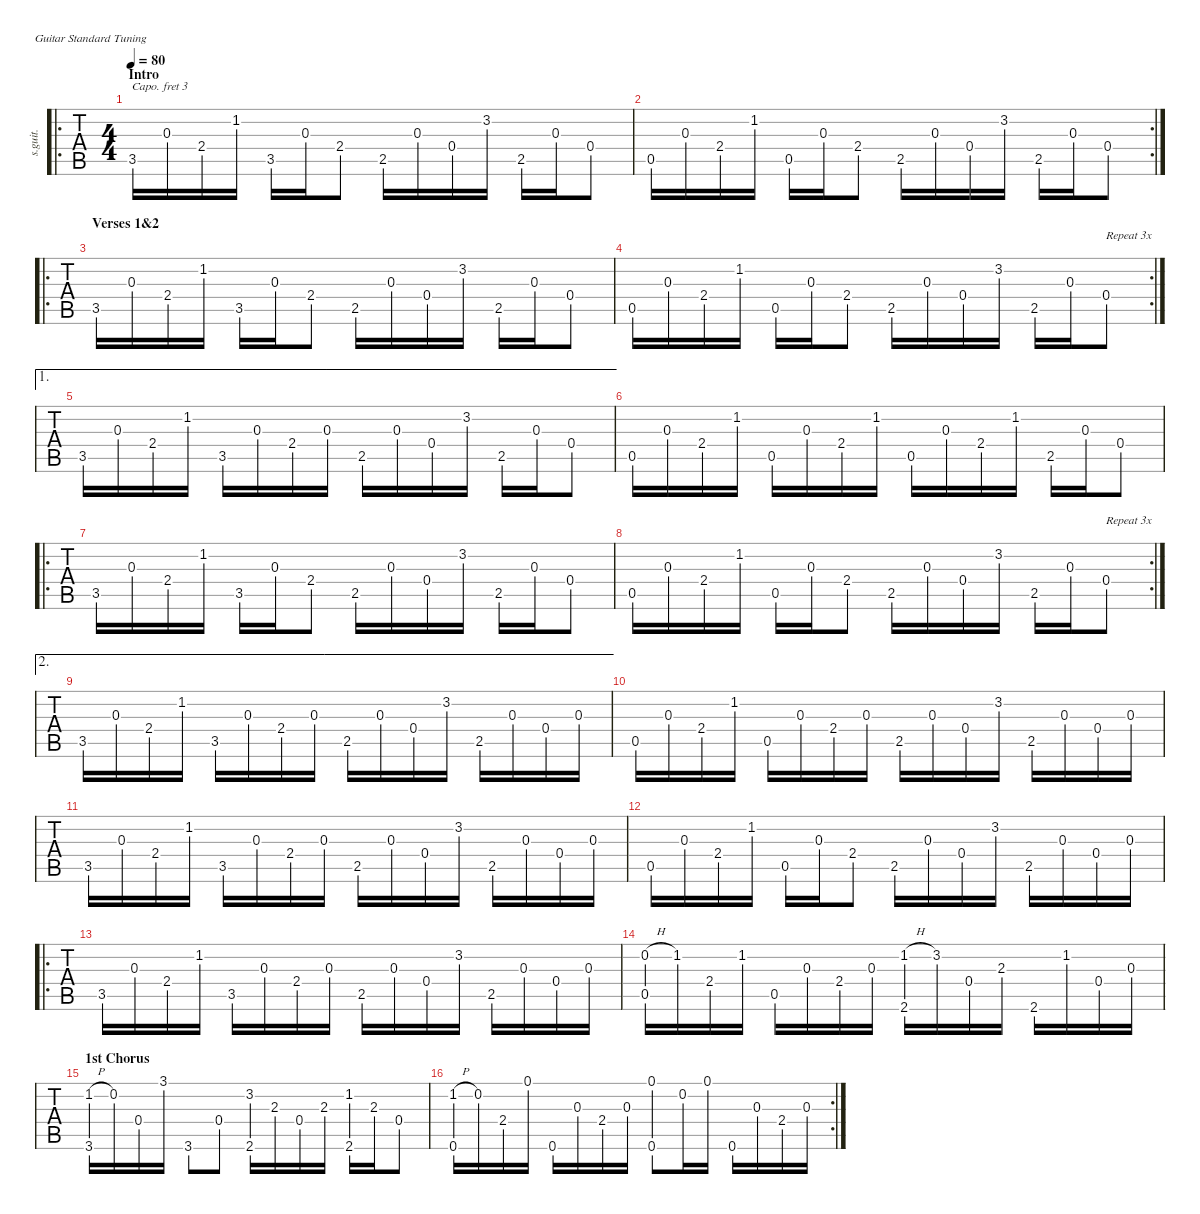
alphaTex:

\defaultSystemsLayout 4
\hideDynamics
\bracketExtendMode nobrackets
\otherSystemsTrackNameOrientation horizontal
\track ("Buckingham 1" "s.guit.") {instrument acousticguitarsteel}
\staff {tabs}
\capo 3
\tuning (E4 B3 G3 D3 A2 E2)
\ro
\ts (4 4)
\section ("" "Intro")
\tempo 80
\clef g2
\ks eb
3.5{acc b}.16{dy f instrument acousticguitarsteel} 0.3{acc b}.16 2.4{acc forcenatural}.16 1.2{acc b}.16 3.5{acc b}.16 0.3{acc b}.16 2.4{acc forcenatural}.8 2.5{acc forcenatural}.16 0.3{acc b}.16 0.4{acc forcenatural}.16 3.2{acc forcenatural}.16 2.5{acc forcenatural}.16 0.3{acc b}.16 0.4{acc forcenatural}.8 |
\rc 2
0.5{acc forcenatural}.16 0.3{acc b}.16 2.4{acc forcenatural}.16 1.2{acc b}.16 0.5{acc forcenatural}.16 0.3{acc b}.16 2.4{acc forcenatural}.8 2.5{acc forcenatural}.16 0.3{acc b}.16 0.4{acc forcenatural}.16 3.2{acc forcenatural}.16 2.5{acc forcenatural}.16 0.3{acc b}.16 0.4{acc forcenatural}.8 |
\ro
\section ("" "Verses 1&2")
3.5{acc b}.16 0.3{acc b}.16 2.4{acc forcenatural}.16 1.2{acc b}.16 3.5{acc b}.16 0.3{acc b}.16 2.4{acc forcenatural}.8 2.5{acc forcenatural}.16 0.3{acc b}.16 0.4{acc forcenatural}.16 3.2{acc forcenatural}.16 2.5{acc forcenatural}.16 0.3{acc b}.16 0.4{acc forcenatural}.8 |
\rc 2
0.5{acc forcenatural}.16 0.3{acc b}.16 2.4{acc forcenatural}.16 1.2{acc b}.16 0.5{acc forcenatural}.16 0.3{acc b}.16 2.4{acc forcenatural}.8 2.5{acc forcenatural}.16 0.3{acc b}.16 0.4{acc forcenatural}.16 3.2{acc forcenatural}.16 2.5{acc forcenatural}.16 0.3{acc b}.16 0.4{acc forcenatural}.8{txt "Repeat 3x"} |
\ae 1
3.5{acc b}.16 0.3{acc b}.16 2.4{acc forcenatural}.16 1.2{acc b}.16 3.5{acc b}.16 0.3{acc b}.16 2.4{acc forcenatural}.16 0.3{acc b}.16 2.5{acc forcenatural}.16 0.3{acc b}.16 0.4{acc forcenatural}.16 3.2{acc forcenatural}.16 2.5{acc forcenatural}.16 0.3{acc b}.16 0.4{acc forcenatural}.8 |
0.5{acc forcenatural}.16 0.3{acc b}.16 2.4{acc forcenatural}.16 1.2{acc b}.16 0.5{acc forcenatural}.16 0.3{acc b}.16 2.4{acc forcenatural}.16 1.2{acc b}.16 0.5{acc forcenatural}.16 0.3{acc b}.16 2.4{acc forcenatural}.16 1.2{acc b}.16 2.5{acc forcenatural}.16 0.3{acc b}.16 0.4{acc forcenatural}.8 |
\ro
3.5{acc b}.16 0.3{acc b}.16 2.4{acc forcenatural}.16 1.2{acc b}.16 3.5{acc b}.16 0.3{acc b}.16 2.4{acc forcenatural}.8 2.5{acc forcenatural}.16 0.3{acc b}.16 0.4{acc forcenatural}.16 3.2{acc forcenatural}.16 2.5{acc forcenatural}.16 0.3{acc b}.16 0.4{acc forcenatural}.8 |
\rc 2
0.5{acc forcenatural}.16 0.3{acc b}.16 2.4{acc forcenatural}.16 1.2{acc b}.16 0.5{acc forcenatural}.16 0.3{acc b}.16 2.4{acc forcenatural}.8 2.5{acc forcenatural}.16 0.3{acc b}.16 0.4{acc forcenatural}.16 3.2{acc forcenatural}.16 2.5{acc forcenatural}.16 0.3{acc b}.16 0.4{acc forcenatural}.8{txt "Repeat 3x"} |
\ae 2
3.5{acc b}.16 0.3{acc b}.16 2.4{acc forcenatural}.16 1.2{acc b}.16 3.5{acc b}.16 0.3{acc b}.16 2.4{acc forcenatural}.16 0.3{acc b}.16 2.5{acc forcenatural}.16 0.3{acc b}.16 0.4{acc forcenatural}.16 3.2{acc forcenatural}.16 2.5{acc forcenatural}.16 0.3{acc b}.16 0.4{acc forcenatural}.16 0.3{acc b}.16 |
0.5{acc forcenatural}.16 0.3{acc b}.16 2.4{acc forcenatural}.16 1.2{acc b}.16 0.5{acc forcenatural}.16 0.3{acc b}.16 2.4{acc forcenatural}.16 0.3{acc b}.16 2.5{acc forcenatural}.16 0.3{acc b}.16 0.4{acc forcenatural}.16 3.2{acc forcenatural}.16 2.5{acc forcenatural}.16 0.3{acc b}.16 0.4{acc forcenatural}.16 0.3{acc b}.16 |
3.5{acc b}.16 0.3{acc b}.16 2.4{acc forcenatural}.16 1.2{acc b}.16 3.5{acc b}.16 0.3{acc b}.16 2.4{acc forcenatural}.16 0.3{acc b}.16 2.5{acc forcenatural}.16 0.3{acc b}.16 0.4{acc forcenatural}.16 3.2{acc forcenatural}.16 2.5{acc forcenatural}.16 0.3{acc b}.16 0.4{acc forcenatural}.16 0.3{acc b}.16 |
0.5{acc forcenatural}.16 0.3{acc b}.16 2.4{acc forcenatural}.16 1.2{acc b}.16 0.5{acc forcenatural}.16 0.3{acc b}.16 2.4{acc forcenatural}.8 2.5{acc forcenatural}.16 0.3{acc b}.16 0.4{acc forcenatural}.16 3.2{acc forcenatural}.16 2.5{acc forcenatural}.16 0.3{acc b}.16 0.4{acc forcenatural}.16 0.3{acc b}.16 |
\ro
3.5{acc b}.16 0.3{acc b}.16 2.4{acc forcenatural}.16 1.2{acc b}.16 3.5{acc b}.16 0.3{acc b}.16 2.4{acc forcenatural}.16 0.3{acc b}.16 2.5{acc forcenatural}.16 0.3{acc b}.16 0.4{acc forcenatural}.16 3.2{acc forcenatural}.16 2.5{acc forcenatural}.16 0.3{acc b}.16 0.4{acc forcenatural}.16 0.3{acc b}.16 |
(0.2{h acc forcenatural} 0.5{acc forcenatural}).16 1.2{acc b}.16 2.4{acc forcenatural}.16 1.2{acc b}.16 0.5{acc forcenatural}.16 0.3{acc b}.16 2.4{acc forcenatural}.16 0.3{acc b}.16 (1.2{h acc b} 2.6{acc forcenatural}).16 3.2{acc forcenatural}.16 0.4{acc forcenatural}.16 2.3{acc forcenatural}.16 2.6{acc forcenatural}.16 1.2{acc b}.16 0.4{acc forcenatural}.16 0.3{acc b}.16 |
\section ("" "1st Chorus")
(1.2{h acc b} 3.6{acc b}).16 0.2{acc forcenatural}.16 0.4{acc forcenatural}.16 3.1{acc b}.16 3.6{acc b}.8 0.4{acc forcenatural}.8 (3.2{acc forcenatural} 2.6{acc forcenatural}).16 2.3{acc forcenatural}.16 0.4{acc forcenatural}.16 2.3{acc forcenatural}.16 (1.2{acc b} 2.6{acc forcenatural}).16 2.3{acc forcenatural}.16 0.4{acc forcenatural}.8 |
\rc 2
(1.2{h acc b} 0.6{acc forcenatural}).16 0.2{acc forcenatural}.16 2.4{acc forcenatural}.16 0.1{acc forcenatural}.16 0.6{acc forcenatural}.16 0.3{acc b}.16 2.4{acc forcenatural}.16 0.3{acc b}.16 (0.1{acc forcenatural} 0.6{acc forcenatural}).8 0.2{acc forcenatural}.16 0.1{acc forcenatural}.16 0.6{acc forcenatural}.16 0.3{acc b}.16 2.4{acc forcenatural}.16 0.3{acc b}.16
